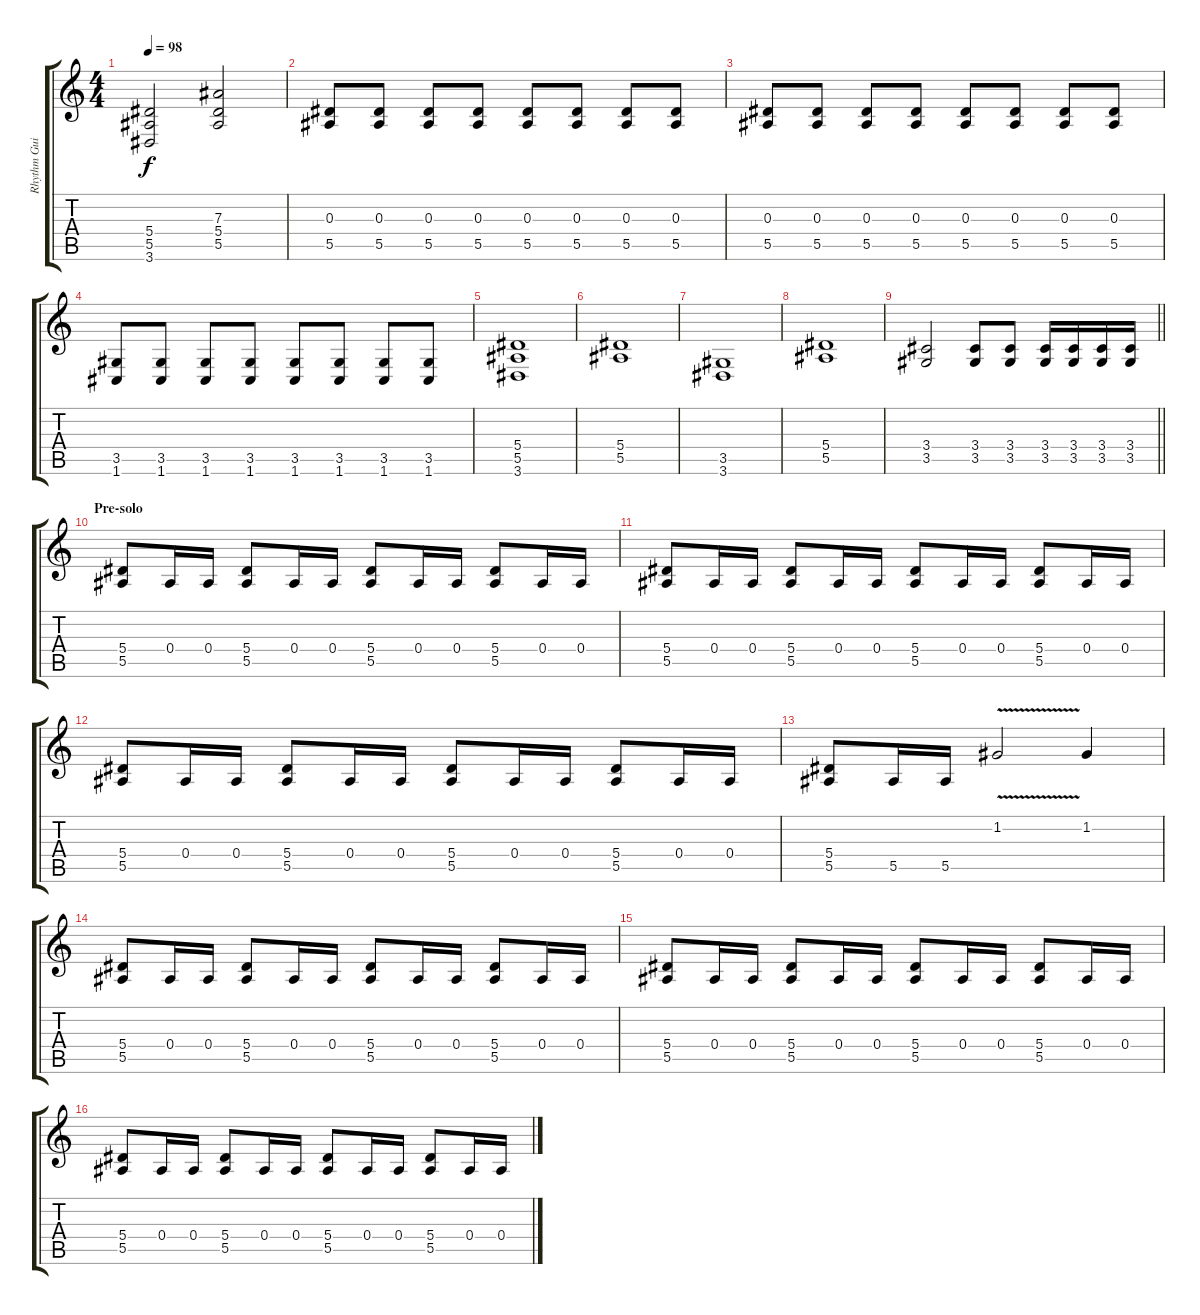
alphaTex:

\track ("Rhythm Guitar" "Rhythm Gui") {instrument distortionguitar}
\staff {score tabs}
\tuning (C4 G3 Eb3 Bb2 F2 C2) {hide}
\ts (4 4)
\tempo 98
\clef g2
\ks c
(5.4 5.5 3.6).2{dy f} (7.3 5.4 5.5).2 |
(0.3 5.5).8 (0.3 5.5).8 (0.3 5.5).8 (0.3 5.5).8 (0.3 5.5).8 (0.3 5.5).8 (0.3 5.5).8 (0.3 5.5).8 |
(0.3 5.5).8 (0.3 5.5).8 (0.3 5.5).8 (0.3 5.5).8 (0.3 5.5).8 (0.3 5.5).8 (0.3 5.5).8 (0.3 5.5).8 |
(3.5 1.6).8 (3.5 1.6).8 (3.5 1.6).8 (3.5 1.6).8 (3.5 1.6).8 (3.5 1.6).8 (3.5 1.6).8 (3.5 1.6).8 |
(5.4 5.5 3.6).1 |
(5.4 5.5).1 |
(3.5 3.6).1 |
(5.4 5.5).1 |
\barLineRight lightlight
(3.4 3.5).2 (3.4 3.5).8 (3.4 3.5).8 (3.4 3.5).16 (3.4 3.5).16 (3.4 3.5).16 (3.4 3.5).16 |
\section ("" "Pre-solo")
(5.4 5.5).8 0.4.16 0.4.16 (5.4 5.5).8 0.4.16 0.4.16 (5.4 5.5).8 0.4.16 0.4.16 (5.4 5.5).8 0.4.16 0.4.16 |
(5.4 5.5).8 0.4.16 0.4.16 (5.4 5.5).8 0.4.16 0.4.16 (5.4 5.5).8 0.4.16 0.4.16 (5.4 5.5).8 0.4.16 0.4.16 |
(5.4 5.5).8 0.4.16 0.4.16 (5.4 5.5).8 0.4.16 0.4.16 (5.4 5.5).8 0.4.16 0.4.16 (5.4 5.5).8 0.4.16 0.4.16 |
(5.4 5.5).8 5.5.16 5.5.16 1.2{v}.2 1.2.4 |
(5.4 5.5).8 0.4.16 0.4.16 (5.4 5.5).8 0.4.16 0.4.16 (5.4 5.5).8 0.4.16 0.4.16 (5.4 5.5).8 0.4.16 0.4.16 |
(5.4 5.5).8 0.4.16 0.4.16 (5.4 5.5).8 0.4.16 0.4.16 (5.4 5.5).8 0.4.16 0.4.16 (5.4 5.5).8 0.4.16 0.4.16 |
(5.4 5.5).8 0.4.16 0.4.16 (5.4 5.5).8 0.4.16 0.4.16 (5.4 5.5).8 0.4.16 0.4.16 (5.4 5.5).8 0.4.16 0.4.16
